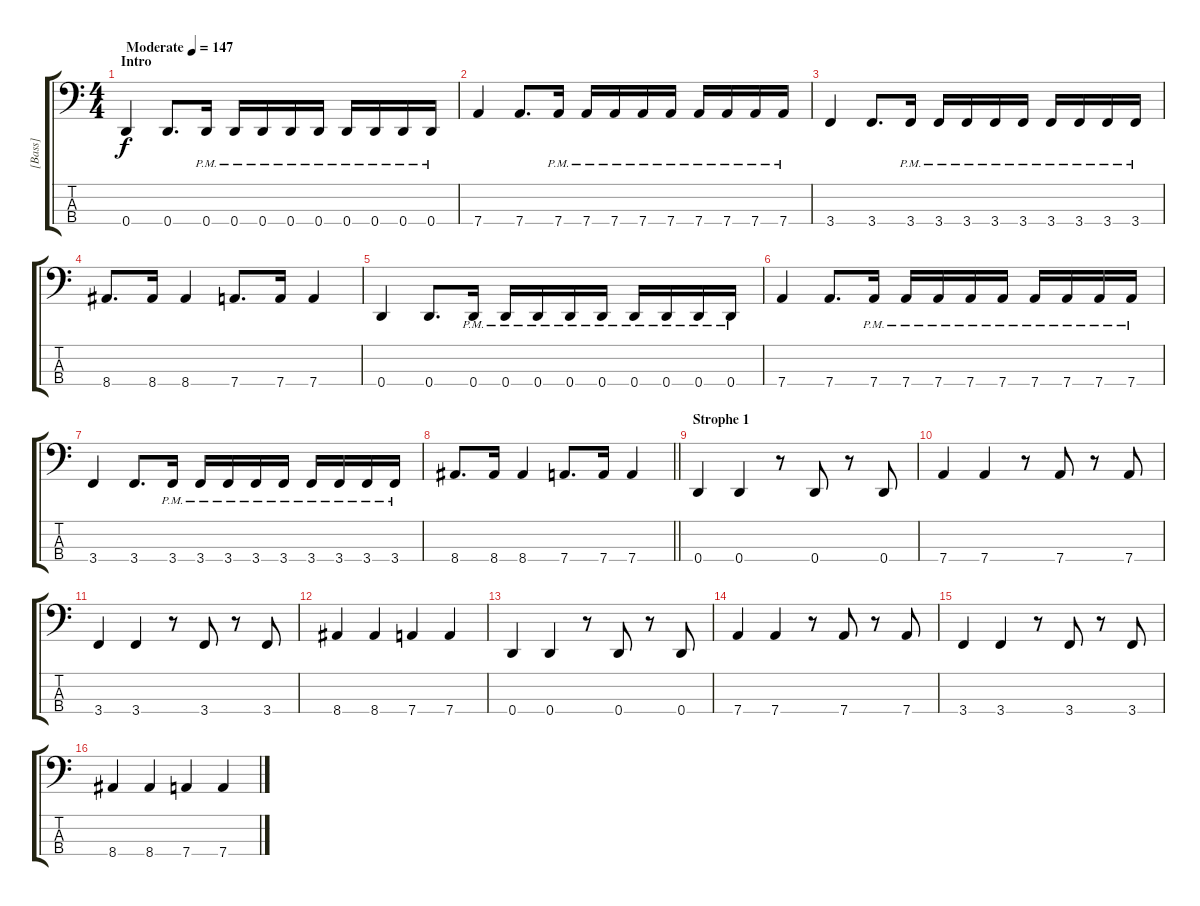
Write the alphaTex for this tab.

\track ("[Bass]" "[Bass]") {instrument electricbassfinger}
\staff {score tabs}
\tuning (G2 D2 A1 D1) {hide}
\ts (4 4)
\section ("" "Intro")
\tempo (147 "Moderate")
\clef f4
\ks c
0.4.4{dy f instrument electricbassfinger} 0.4.8{d} 0.4{pm}.16 0.4{pm}.16 0.4{pm}.16 0.4{pm}.16 0.4{pm}.16 0.4{pm}.16 0.4{pm}.16 0.4{pm}.16 0.4{pm}.16 |
7.4.4 7.4.8{d} 7.4{pm}.16 7.4{pm}.16 7.4{pm}.16 7.4{pm}.16 7.4{pm}.16 7.4{pm}.16 7.4{pm}.16 7.4{pm}.16 7.4{pm}.16 |
3.4.4 3.4.8{d} 3.4{pm}.16 3.4{pm}.16 3.4{pm}.16 3.4{pm}.16 3.4{pm}.16 3.4{pm}.16 3.4{pm}.16 3.4{pm}.16 3.4{pm}.16 |
8.4.8{d} 8.4.16 8.4.4 7.4.8{d} 7.4.16 7.4.4 |
0.4.4 0.4.8{d} 0.4{pm}.16 0.4{pm}.16 0.4{pm}.16 0.4{pm}.16 0.4{pm}.16 0.4{pm}.16 0.4{pm}.16 0.4{pm}.16 0.4{pm}.16 |
7.4.4 7.4.8{d} 7.4{pm}.16 7.4{pm}.16 7.4{pm}.16 7.4{pm}.16 7.4{pm}.16 7.4{pm}.16 7.4{pm}.16 7.4{pm}.16 7.4{pm}.16 |
3.4.4 3.4.8{d} 3.4{pm}.16 3.4{pm}.16 3.4{pm}.16 3.4{pm}.16 3.4{pm}.16 3.4{pm}.16 3.4{pm}.16 3.4{pm}.16 3.4{pm}.16 |
\barLineRight lightlight
8.4.8{d} 8.4.16 8.4.4 7.4.8{d} 7.4.16 7.4.4 |
\section ("" "Strophe 1")
0.4.4 0.4.4 r.8 0.4.8 r.8 0.4.8 |
7.4.4 7.4.4 r.8 7.4.8 r.8 7.4.8 |
3.4.4 3.4.4 r.8 3.4.8 r.8 3.4.8 |
8.4.4 8.4.4 7.4.4 7.4.4 |
0.4.4 0.4.4 r.8 0.4.8 r.8 0.4.8 |
7.4.4 7.4.4 r.8 7.4.8 r.8 7.4.8 |
3.4.4 3.4.4 r.8 3.4.8 r.8 3.4.8 |
8.4.4 8.4.4 7.4.4 7.4.4
